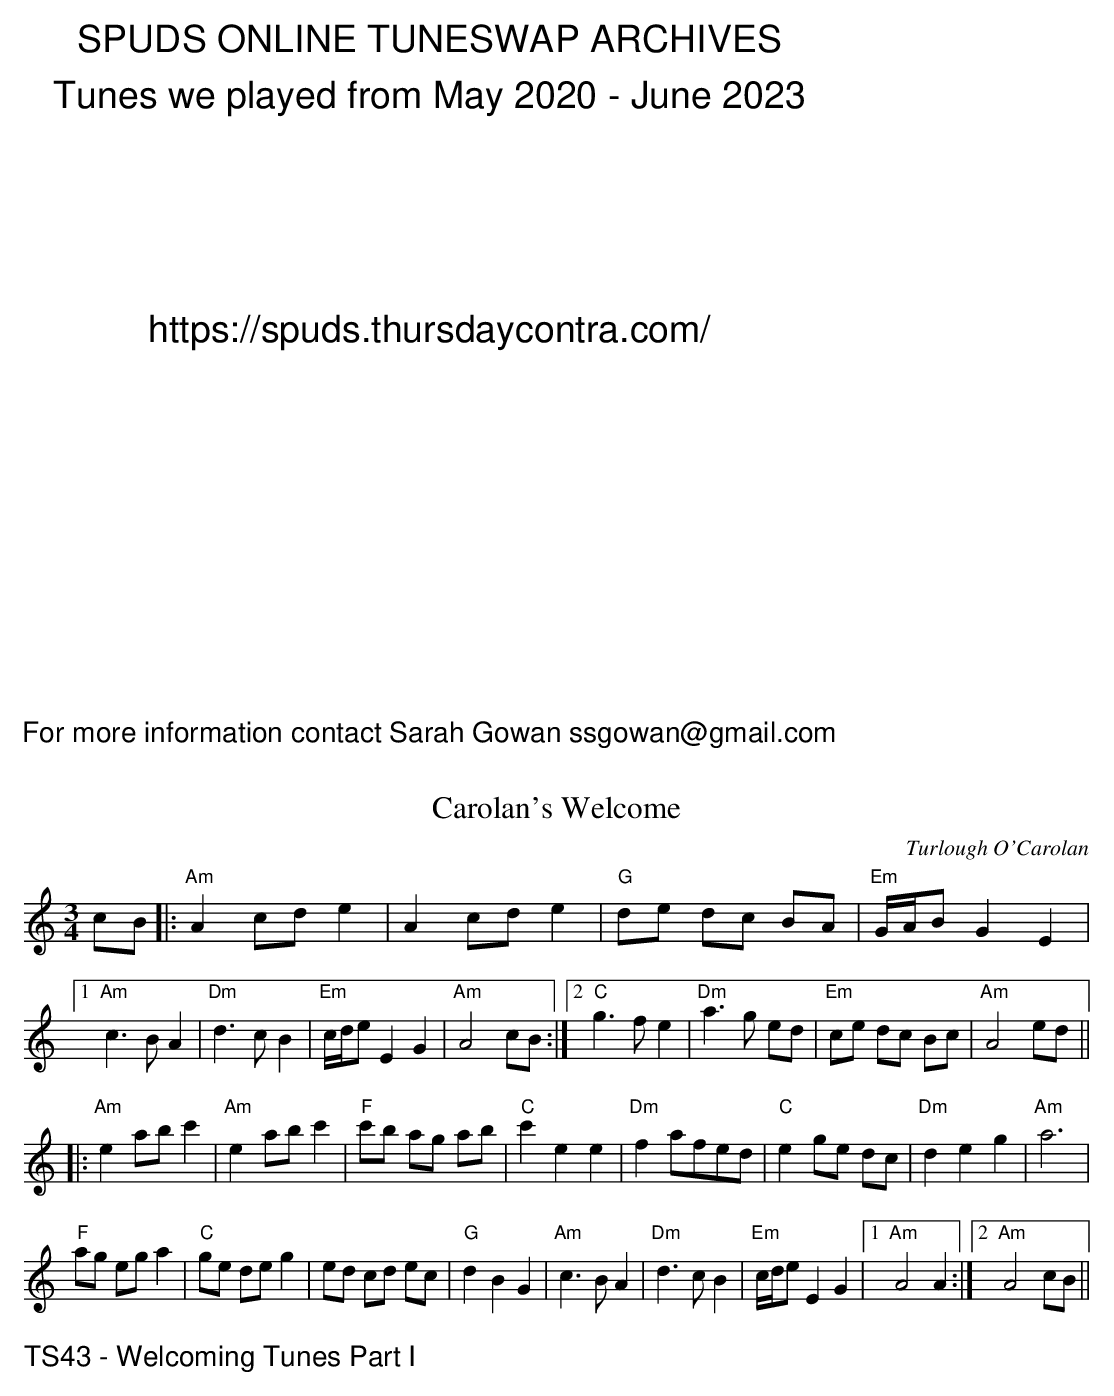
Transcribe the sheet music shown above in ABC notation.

X:1
T: Carolan's Welcome
C: Turlough O'Carolan
M: 3/4
L: 1/8
K: Amin
cB|:"Am" A2 cd e2|A2 cd e2|"G" de dc BA|"Em" G/A/B G2 E2|
[1 "Am"c3 B A2|"Dm" d3 c B2|"Em" c/d/e E2 G2|"Am" A4 cB:|\
[2 "C" g3 f e2|"Dm" a3 g ed|"Em" ce dc Bc|"Am" A4 ed||
|:"Am" e2 ab c'2|"Am" e2 ab c'2|"F" c'b ag ab|"C" c'2 e2 e2|\
"Dm" f2 afed|"C" e2 ge dc|"Dm" d2 e2 g2|"Am" a6|
"F" ag eg a2|"C" ge de g2|ed cd ec|"G" d2 B2 G2|\
"Am" c3 B A2|"Dm" d3 c B2|"Em" c/d/e E2 G2|1 "Am" A4 A2:|2 "Am" A4 cB||
